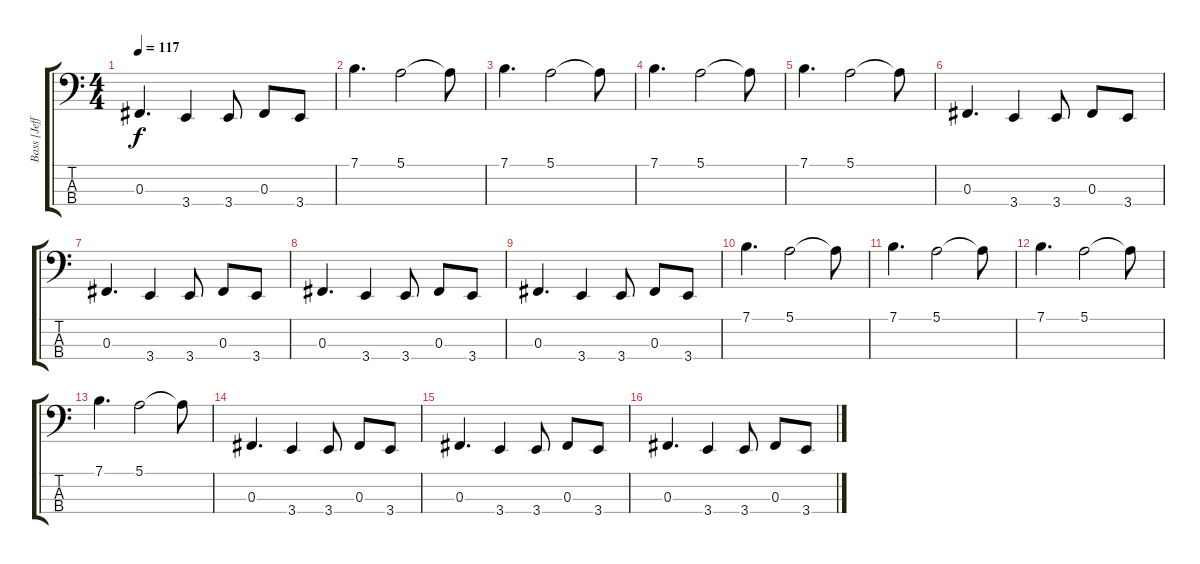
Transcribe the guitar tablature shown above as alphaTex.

\track ("Bass [Jeff Caxide]" "Bass [Jeff") {instrument electricbasspick}
\staff {score tabs}
\tuning (E2 B1 Gb1 Db1) {hide}
\ts (4 4)
\tempo 117
\clef f4
\ks c
0.3.4{d dy f} 3.4.4 3.4.8 0.3.8 3.4.8 |
7.1.4{d volume 11 instrument synthstrings1} 5.1.2 5.1{t}.8 |
7.1.4{d} 5.1.2 5.1{t}.8 |
7.1.4{d} 5.1.2 5.1{t}.8 |
7.1.4{d} 5.1.2 5.1{t}.8 |
0.3.4{d volume 14 instrument electricbasspick} 3.4.4 3.4.8 0.3.8 3.4.8 |
0.3.4{d} 3.4.4 3.4.8 0.3.8 3.4.8 |
0.3.4{d} 3.4.4 3.4.8 0.3.8 3.4.8 |
0.3.4{d} 3.4.4 3.4.8 0.3.8 3.4.8 |
7.1.4{d volume 11 instrument synthstrings1} 5.1.2 5.1{t}.8 |
7.1.4{d} 5.1.2 5.1{t}.8 |
7.1.4{d} 5.1.2 5.1{t}.8 |
7.1.4{d} 5.1.2 5.1{t}.8 |
0.3.4{d volume 14 instrument electricbasspick} 3.4.4 3.4.8 0.3.8 3.4.8 |
0.3.4{d} 3.4.4 3.4.8 0.3.8 3.4.8 |
0.3.4{d} 3.4.4 3.4.8 0.3.8 3.4.8
